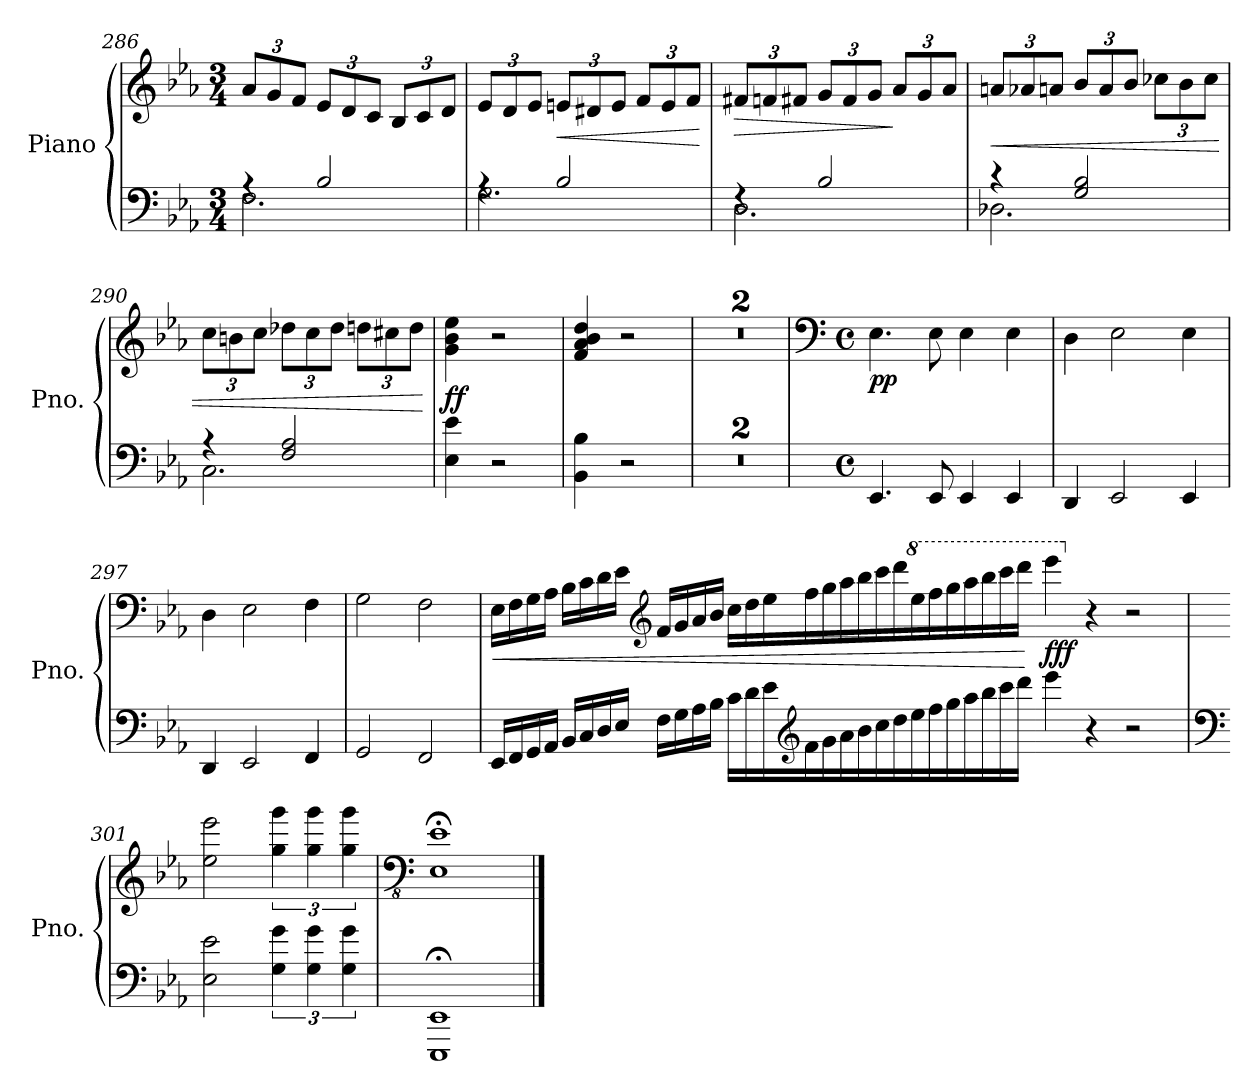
**kern	**kern	**dynam
*part1	*part1	*part1
*staff2	*staff1	*staff1/2
*I"Piano	*	*
*I'Pno.	*	*
*clefF4	*clefG2	*
*k[b-e-a-]	*k[b-e-a-]	*
*M3/4	*M3/4	*
=286	=286	=286
*^	*	*
*	*	*Xbrackettup	*
4rA	2.F\	12a-/L	.
.	.	12g/	.
.	.	12f/J	.
2B-/	.	12e-/L	.
.	.	12d/	.
.	.	12c/J	.
.	.	12B-/L	.
.	.	12c/	.
.	.	12d/J	.
=287	=287	=287	=287
4rA	2.G\	12e-/L	.
.	.	12d/	.
.	.	12e-/J	.
!	!	!	!LO:HP:b
2B-/	.	12en/L	<
.	.	12d#X/	.
.	.	12e/J	.
.	.	12f/L	.
.	.	12e/	.
.	.	12f/J	.
*v	*v	*	*
.	.	[
=288	=288	=288
*^	*	*
!	!	!	!LO:HP:b
4rF	2.D\	12f#X/L	>
.	.	12fn/	.
.	.	12f#X/J	.
2B-/	.	12g/L	.
.	.	12f#/	.
.	.	12g/J	.
.	.	12a-/L	]
.	.	12g/	.
.	.	12a-/J	.
!!LO:LB:g=z
=289	=289	=289	=289
!	!	!	!LO:HP:b
4r	2.D-X\	12an/L	<
.	.	12a-X/	.
.	.	12an/J	.
2G/ 2B-/	.	12b-/L	.
.	.	12a/	.
.	.	12b-/J	.
.	.	12cc-X\L	.
.	.	12b-\	.
.	.	12cc-\J	.
=290	=290	=290	=290
4r	2.C\	12cc\L	.
.	.	12bn\	.
.	.	12cc\J	.
2F/ 2A-/	.	12dd-X\L	.
.	.	12cc\	.
.	.	12dd-\J	.
.	.	12ddn\L	.
.	.	12cc#X\	.
.	.	12dd\J	.
*v	*v	*	*
.	.	[
=291	=291	=291
!	!	!LO:DY:b
4E-\ 4e-\	4g\ 4b-\ 4ee-\	ff
2r	2r	.
=292	=292	=292
4BB-\ 4B-\	4f/ 4a-/ 4b-/ 4dd/	.
2r	2r	.
=293	=293	=293
2.r	2.r	.
=294	=294	=294
2.r	2.r	.
=295	=295	=295
*	*clefF4	*
*M4/4	*M4/4	*
*met(c)	*met(c)	*
*	*MM112	*
!	!	!LO:DY:b
4.EE-/	4.E-\	pp
8EE-/	8E-\	.
4EE-/	4E-\	.
4EE-/	4E-\	.
=296	=296	=296
4DD/	4D\	.
2EE-/	2E-\	.
4EE-/	4E-\	.
!!LO:LB:g=z
=297	=297	=297
4DD/	4D\	.
2EE-/	2E-\	.
4FF/	4F\	.
=298	=298	=298
2GG/	2G\	.
2FF/	2F\	.
=299	=299	=299
!	!	!LO:HP:b
16EE-!/LL	16E-!\LL	<
16FF!/	16F!\	.
16GG!/	16G!\	.
16AA-!/JJ	16A-!\JJ	.
16BB-!/LL	16B-!\LL	.
16C!/	16c!\	.
16D!/	16d!\	.
16E-!/JJ	16e-!\JJ	.
*	*clefG2	*
16F!\LL	16f!/LL	.
16G!\	16g!/	.
16A-!\	16a-!/	.
16B-!\JJ	16b-!/JJ	.
16c!\LL	16cc!\LL	.
16d!\	16dd!\	.
16e-!\	16ee-!\	.
*clefG2	*	*
16f!\	16ff!\	.
16g!\	16gg!\	.
16a-!\	16aa-!\	.
16b-!\	16bb-!\	.
16cc!\	16ccc!\	.
16dd!\	16ddd!\	.
*	*8va	*
16ee-!\	16eee-!\	.
16ff!\	16fff!\	.
16gg!\	16ggg!\	.
16aa-!\	16aaa-!\	.
16bb-!\	16bbb-!\	.
16ccc!\	16cccc!\	.
16ddd!\JJ	16dddd!\JJ	.
.	.	[
=300-	=300-	=300-
!	!	!LO:DY:b
4eee-\	4eeee-\	fff
*	*X8va	*
4r	4r	.
2r	2r	.
!!LO:LB:g=z
=301	=301	=301
*clefF4	*	*
2E-\ 2e-\	2ee-\ 2eee-\	.
*	*brackettup	*
6G\ 6g\	6gg\ 6ggg\	.
6G\ 6g\	6gg\ 6ggg\	.
6G\ 6g\	6gg\ 6ggg\	.
=302	=302	=302
*	*clefFv4	*
1EEE-;< 1EE-;<	1EE-;< 1E-;<	.
==	==	==
*-	*-	*-
